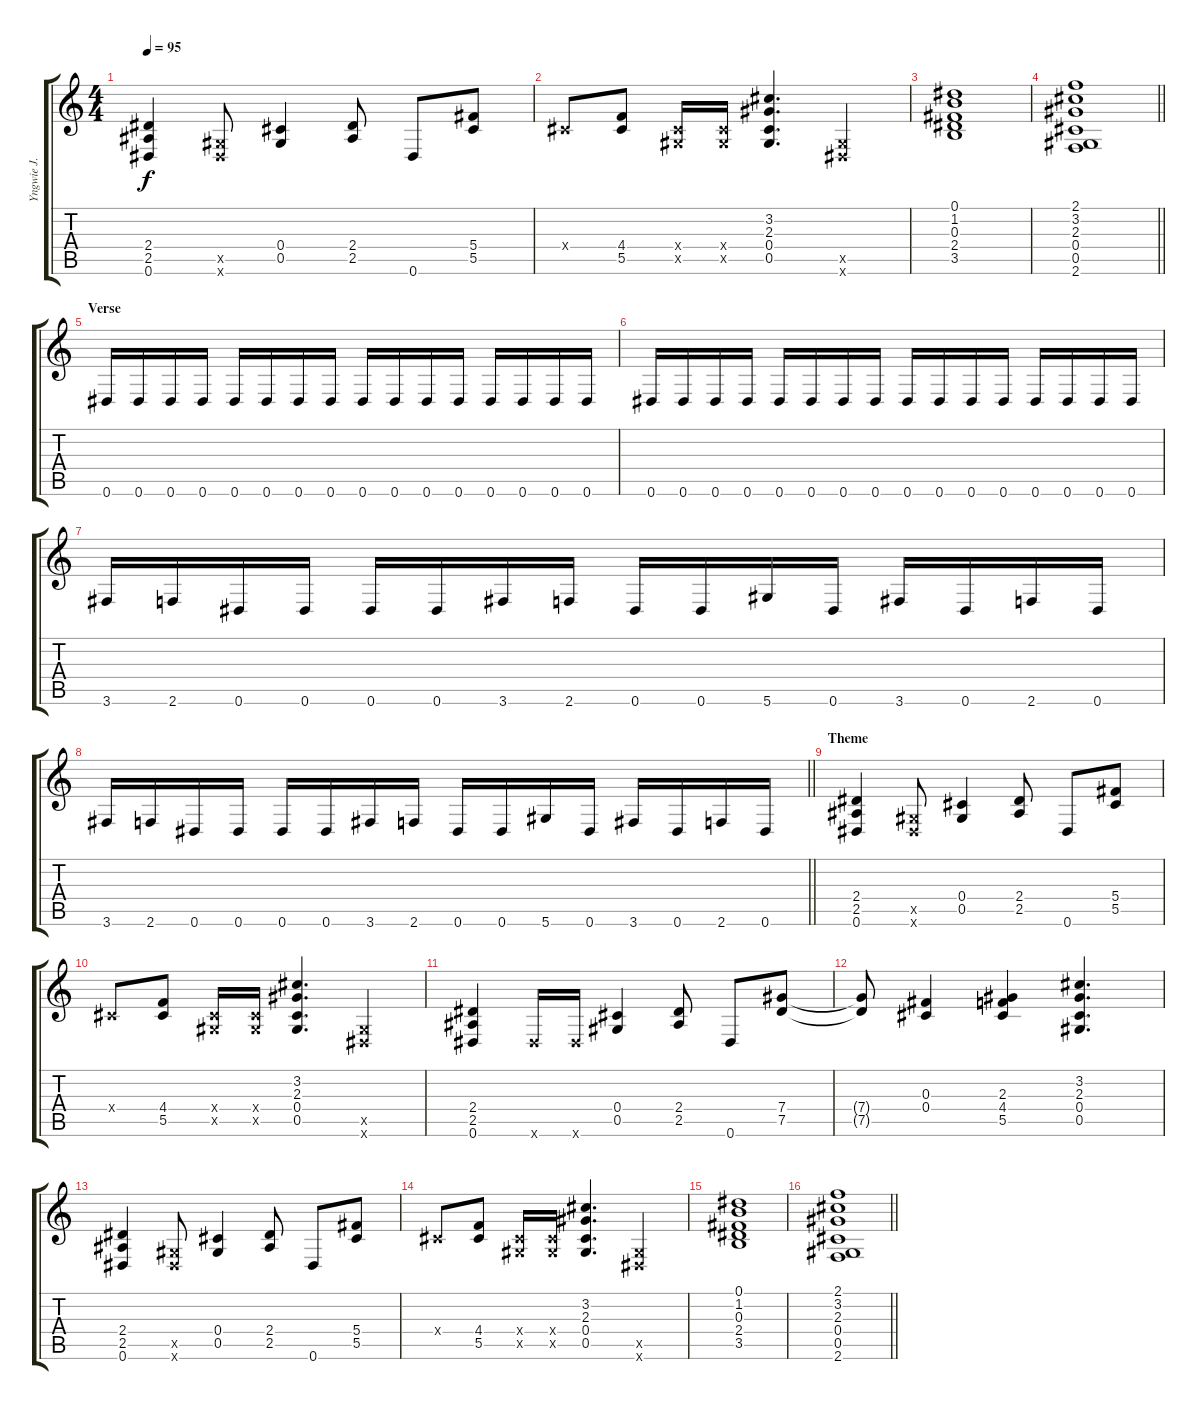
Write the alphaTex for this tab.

\track ("Yngwie J. Malmsteen" "Yngwie J. ") {instrument overdrivenguitar}
\staff {score tabs}
\tuning (Eb4 Bb3 Gb3 Db3 Ab2 Eb2) {hide}
\ts (4 4)
\tempo 95
\clef g2
\ks c
(2.4 2.5 0.6).4{dy f} (0.5{x} 0.6{x}).8 (0.4 0.5).4 (2.4 2.5).8 0.6.8 (5.4 5.5).8 |
0.4{x}.8 (4.4 5.5).8 (0.4{x} 0.5{x}).16 (0.4{x} 0.5{x}).16 (3.2 2.3 0.4 0.5).4{d} (0.5{x} 0.6{x}).4 |
(0.1 1.2 0.3 2.4 3.5).1 |
\barLineRight lightlight
(2.1 3.2 2.3 0.4 0.5 2.6).1 |
\section ("" "Verse")
0.6.16 0.6.16 0.6.16 0.6.16 0.6.16 0.6.16 0.6.16 0.6.16 0.6.16 0.6.16 0.6.16 0.6.16 0.6.16 0.6.16 0.6.16 0.6.16 |
0.6.16 0.6.16 0.6.16 0.6.16 0.6.16 0.6.16 0.6.16 0.6.16 0.6.16 0.6.16 0.6.16 0.6.16 0.6.16 0.6.16 0.6.16 0.6.16 |
3.6.16 2.6.16 0.6.16 0.6.16 0.6.16 0.6.16 3.6.16 2.6.16 0.6.16 0.6.16 5.6.16 0.6.16 3.6.16 0.6.16 2.6.16 0.6.16 |
\barLineRight lightlight
3.6.16 2.6.16 0.6.16 0.6.16 0.6.16 0.6.16 3.6.16 2.6.16 0.6.16 0.6.16 5.6.16 0.6.16 3.6.16 0.6.16 2.6.16 0.6.16 |
\section ("" "Theme")
(2.4 2.5 0.6).4 (0.5{x} 0.6{x}).8 (0.4 0.5).4 (2.4 2.5).8 0.6.8 (5.4 5.5).8 |
0.4{x}.8 (4.4 5.5).8 (0.4{x} 0.5{x}).16 (0.4{x} 0.5{x}).16 (3.2 2.3 0.4 0.5).4{d} (0.5{x} 0.6{x}).4 |
(2.4 2.5 0.6).4 0.6{x}.16 0.6{x}.16 (0.4 0.5).4 (2.4 2.5).8 0.6.8 (7.4 7.5).8 |
(7.4{t} 7.5{t}).8 (0.3 0.4).4 (2.3 4.4 5.5).4 (3.2 2.3 0.4 0.5).4{d} |
(2.4 2.5 0.6).4 (0.5{x} 0.6{x}).8 (0.4 0.5).4 (2.4 2.5).8 0.6.8 (5.4 5.5).8 |
0.4{x}.8 (4.4 5.5).8 (0.4{x} 0.5{x}).16 (0.4{x} 0.5{x}).16 (3.2 2.3 0.4 0.5).4{d} (0.5{x} 0.6{x}).4 |
(0.1 1.2 0.3 2.4 3.5).1 |
\barLineRight lightlight
(2.1 3.2 2.3 0.4 0.5 2.6).1
